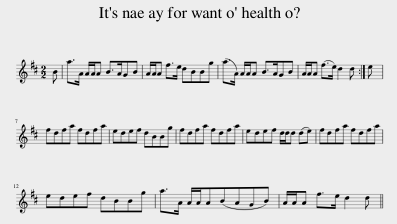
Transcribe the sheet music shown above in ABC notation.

X:1
L:1/8
M:2/2
I:linebreak $
K:D
V:1 treble
V:1
 B | a>A A/A/A B>AGB | A/A/A f>e dBBg | (a>A) A/A/A B>AGB | A/A/A (f>e) d2 d :| %5
 e |$ fdfa fdfa | edef dBBg | fdfa fdfa | edef d/d/d (de) | %10
 fdfa fdfa |$ edef dBBg | a>A A/A/A(BAGB) | A/A/A f>e d2 d || %14
